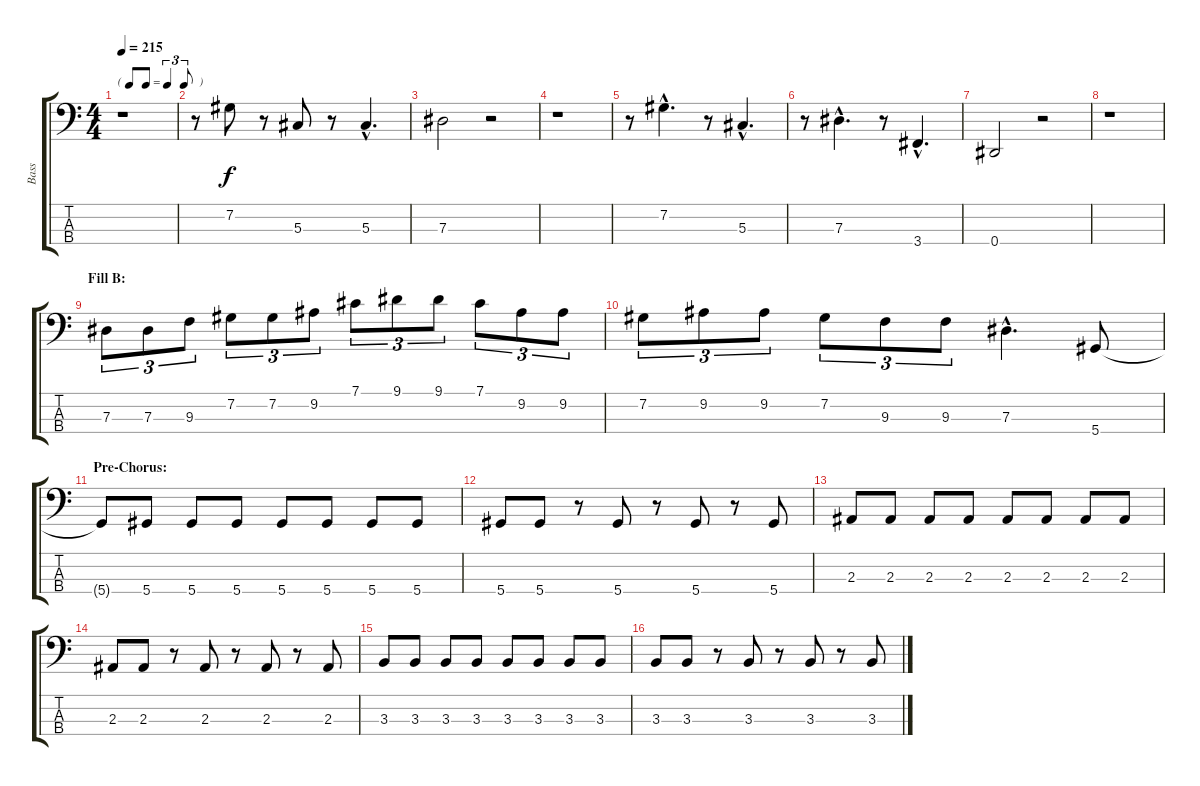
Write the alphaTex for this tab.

\track ("Bass" "Bass") {instrument slapbass2}
\staff {score tabs}
\tuning (Gb2 Db2 Ab1 Eb1) {hide}
\ts (4 4)
\tf triplet8th
\tempo 215
\clef f4
\ks c
r.1{dy f} |
r.8 7.2.8 r.8 5.3.8 r.8 5.3{hac}.4{d} |
7.3.2 r.2 |
r.1 |
r.8 7.2{hac}.4{d} r.8 5.3{hac}.4{d} |
r.8 7.3{hac}.4{d} r.8 3.4{hac}.4{d} |
0.4.2 r.2 |
r.1 |
\section ("" "Fill B:")
7.3.8{tu (3 2)} 7.3.8{tu (3 2)} 9.3.8{tu (3 2)} 7.2.8{tu (3 2)} 7.2.8{tu (3 2)} 9.2.8{tu (3 2)} 7.1.8{tu (3 2)} 9.1.8{tu (3 2)} 9.1.8{tu (3 2)} 7.1.8{tu (3 2)} 9.2.8{tu (3 2)} 9.2.8{tu (3 2)} |
7.2.8{tu (3 2)} 9.2.8{tu (3 2)} 9.2.8{tu (3 2)} 7.2.8{tu (3 2)} 9.3.8{tu (3 2)} 9.3.8{tu (3 2)} 7.3{hac}.4{d} 5.4.8 |
\section ("" "Pre-Chorus:")
5.4{t}.8 5.4.8 5.4.8 5.4.8 5.4.8 5.4.8 5.4.8 5.4.8 |
5.4.8 5.4.8 r.8 5.4.8 r.8 5.4.8 r.8 5.4.8 |
2.3.8 2.3.8 2.3.8 2.3.8 2.3.8 2.3.8 2.3.8 2.3.8 |
2.3.8 2.3.8 r.8 2.3.8 r.8 2.3.8 r.8 2.3.8 |
3.3.8 3.3.8 3.3.8 3.3.8 3.3.8 3.3.8 3.3.8 3.3.8 |
3.3.8 3.3.8 r.8 3.3.8 r.8 3.3.8 r.8 3.3.8
